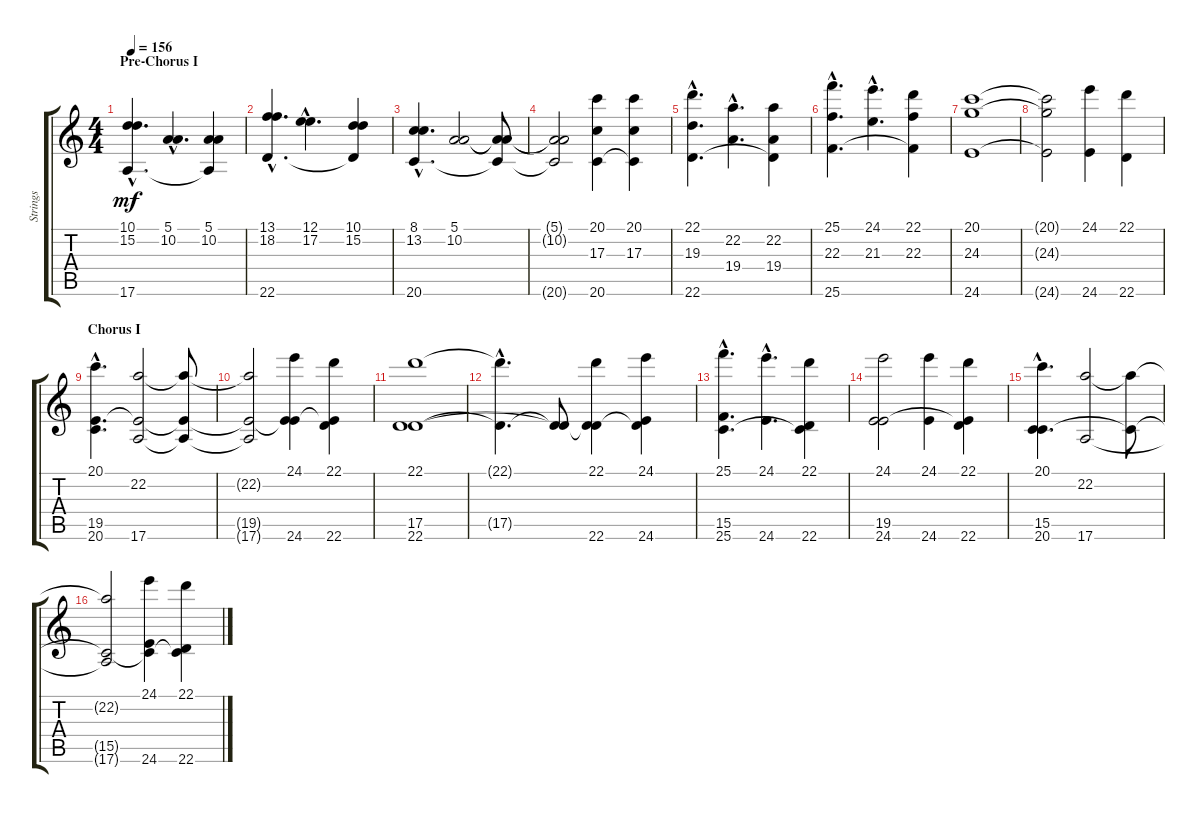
\track ("Strings" "Strings") {instrument stringensemble1}
\staff {score tabs}
\tuning (E4 B3 G3 D3 A2 E2) {hide}
\ts (4 4)
\section ("" "Pre-Chorus I")
\tempo 156
\clef g2
\ks c
(10.1{hac} 15.2{hac} 17.6{hac}).4{d dy mf} (5.1{hac} 10.2{hac}).4{d} (5.1 10.2 17.6{t}).4 |
(13.1{hac} 18.2{hac} 22.6{hac}).4{d} (12.1{hac} 17.2{hac}).4{d} (10.1 15.2 22.6{t}).4 |
(8.1{hac} 13.2{hac} 20.6{hac}).4{d} (5.1 10.2).2 (5.1{t} 10.2{t} 20.6{t}).8 |
(5.1{t} 10.2{t} 20.6{t}).2 (20.1 17.3 20.6).4 (20.1 17.3 20.6{t}).4 |
(22.1{hac} 19.3{hac} 22.6{hac}).4{d} (22.2{hac} 19.4{hac}).4{d} (22.2 19.4 22.6{t}).4 |
(25.1{hac} 22.3{hac} 25.6{hac}).4{d} (24.1{hac} 21.3{hac}).4{d} (22.1 22.3 25.6{t}).4 |
(20.1 24.3 24.6).1 |
(20.1{t} 24.3{t} 24.6{t}).2 (24.1 24.6).4 (22.1 22.6).4 |
\section ("" "Chorus I")
(20.1{hac} 19.5{hac} 20.6{hac}).4{d} (22.2 19.5{t} 17.6).2 (22.2{t} 19.5{t} 17.6{t}).8 |
(22.2{t} 19.5{t} 17.6{t}).2 (24.1 19.5{t} 24.6).4 (22.1 19.5{t} 22.6).4 |
(22.1 17.5 22.6).1 |
(22.1{hac t} 17.5{hac t}).4{d} (17.5{t} 22.6{t}).8 (22.1 17.5{t} 22.6).4 (24.1 17.5{t} 24.6).4 |
(25.1{hac} 15.5{hac} 25.6{hac}).4{d} (24.1{hac} 24.6{hac}).4{d} (22.1 15.5{t} 22.6).4 |
(24.1 19.5 24.6).2 (24.1 24.6).4 (22.1 19.5{t} 22.6).4 |
(20.1{hac} 15.5{hac} 20.6{hac}).4{d} (22.2 17.6).2 (22.2{t} 15.5{t}).8 |
(22.2{t} 15.5{t} 17.6{t}).2 (24.1 15.5{t} 24.6).4 (22.1 15.5{t} 22.6).4
